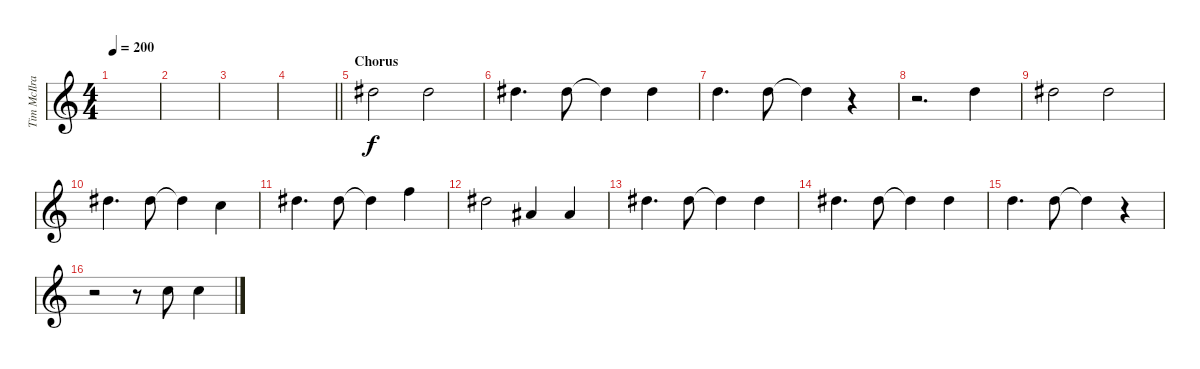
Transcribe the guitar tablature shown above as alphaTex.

\track ("Tim McIlrath - Vocals Two" "Tim McIlra") {instrument distortionguitar}
\staff {score}
\tuning (E4 B3 G3 D3 A2 E2) {hide}
\ts (4 4)
\tempo 200
\clef g2
\ks c
|
|
|
\barLineRight lightlight
|
\section ("" "Chorus")
4.2.2 4.2.2 |
4.2.4{d} 4.2.8 4.2{t}.4 4.2.4 |
3.2.4{d} 3.2.8 3.2{t}.4 r.4 |
r.2{d} 3.2.4 |
4.2.2 4.2.2 |
4.2.4{d} 4.2.8 4.2{t}.4 5.3.4 |
4.2.4{d} 4.2.8 4.2{t}.4 1.1.4 |
4.2.2 3.3.4 3.3.4 |
4.2.4{d} 4.2.8 4.2{t}.4 4.2.4 |
4.2.4{d} 4.2.8 4.2{t}.4 4.2.4 |
3.2.4{d} 3.2.8 3.2{t}.4 r.4 |
r.2 r.8 1.2.8 1.2.4
